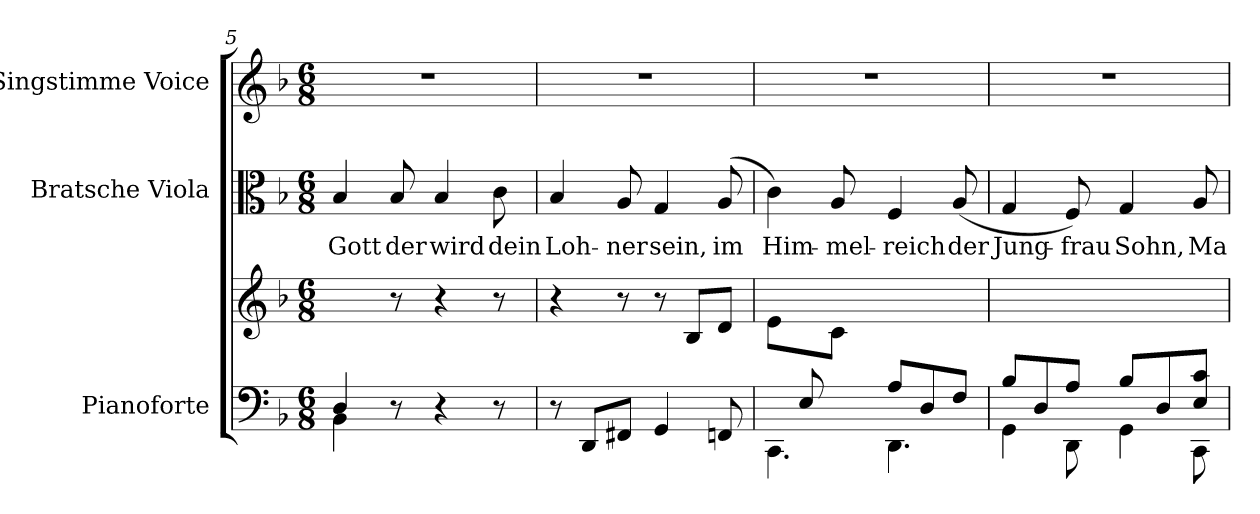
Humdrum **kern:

**kern	**kern	**kern	**text	**kern
*part3	*part3	*part2	*part2	*part1
*staff4	*staff3	*staff2	*staff2	*staff1
*I"Pianoforte	*	*I"Bratsche Viola	*	*I"Singstimme Voice
*I'Pno	*	*I'Vla	*	*
*clefF4	*clefG2	*clefC3	*	*clefG2
*k[b-]	*k[b-]	*k[b-]	*	*k[b-]
*M6/8	*M6/8	*M6/8	*	*M6/8
=5	=5	=5	=5	=5
*^	*	*	*	*
4D/	4BB-\	4ryy	4B-/	Gott	2.r
2ryy	8r	8r	8B-/	der	.
.	4r	4r	4B-/	wird	.
.	8r	8r	8c\	dein	.
*v	*v	*	*	*	*
=6	=6	=6	=6	=6
8r	4r	4B-/	Loh-	2.r
8DD/L	.	.	.	.
8FF#X/J	8r	8A/	-ner	.
4GG/	8r	4G/	sein,	.
.	(8B-/L	.	.	.
8FFn/	8d/J	(>8A/	im	.
=7	=7	=7	=7	=7
*^	*	*	*	*
8ryy	4.CC\	8e\L	4c\)	Him-	2.r
8E/	.	8ryy	.	.	.
8ryy	.	8c\J	8A/	-mel-	.
8A/L	4.DD\	4.ryy	4F/	-reich	.
8D/	.	.	.	.	.
8F/J)	.	.	(>8A/	der	.
=8	=8	=8	=8	=8	=8
8B-/L	4GG\	2.ryy	4G/	Jung-	2.r
8D/	.	.	.	.	.
8A/J	8DD\	.	8F/)	-frau	.
8B-/L	4GG\	.	4G/	Sohn,	.
8D/	.	.	.	.	.
8E/ 8c/J	8CC\	.	8A/	Ma-	.
*v	*v	*	*	*	*
=	=	=	=	=
*-	*-	*-	*-	*-
